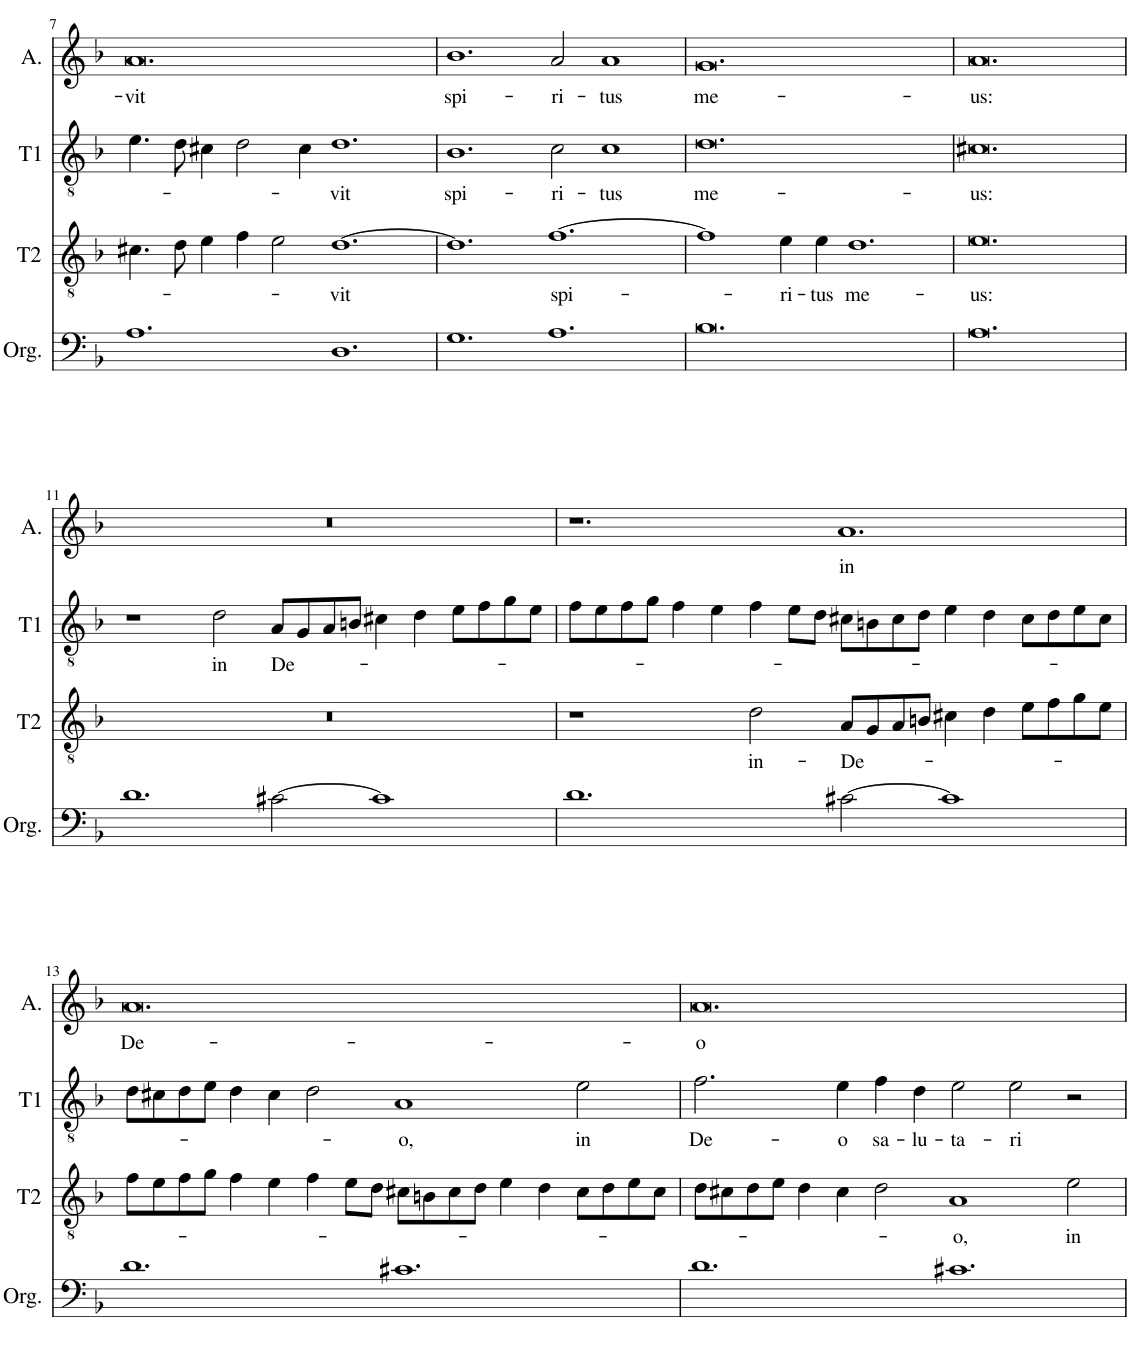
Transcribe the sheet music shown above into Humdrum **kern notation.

**kern	**kern	**text	**kern	**text	**kern	**text
*part4	*part3	*part3	*part2	*part2	*part1	*part1
*staff4	*staff3	*staff3	*staff2	*staff2	*staff1	*staff1
*I"Orgue	*I"Ténor 2	*	*I"Ténor 1	*	*I"Alto	*
*I'Org.	*I'T2	*	*I'T1	*	*I'A.	*
!!LO:PB:g=z
*clefF4	*clefGv2	*	*clefGv2	*	*clefG2	*
*k[b-]	*k[b-]	*	*k[b-]	*	*k[b-]	*
*M6/2	*M6/2	*	*M6/2	*	*M6/2	*
=7	=7	=7	=7	=7	=7	=7
!	!	!	!	!	!	!LO:LY:b
1.A	4.c#X\	.	4.e\	.	0.a	-vit
.	8d\	.	8d\	.	.	.
.	4e\	.	4c#X\	.	.	.
.	4f\	.	2d\	.	.	.
.	2e\	.	.	.	.	.
.	.	.	4c#\	.	.	.
!	!	!LO:LY:b	!	!LO:LY:b	!	!
1.D	[1.d	-vit	1.d	-vit	.	.
=8	=8	=8	=8	=8	=8	=8
!	!	!	!	!LO:LY:b	!	!LO:LY:b
1.G	1.d]	.	1.B-	spi-	1.b-	spi-
!	!	!LO:LY:b	!	!LO:LY:b	!	!LO:LY:b
1.A	[1.f	spi-	2c\	-ri-	2a/	-ri-
!	!	!	!	!LO:LY:b	!	!LO:LY:b
.	.	.	1c	-tus	1a	-tus
=9	=9	=9	=9	=9	=9	=9
!	!	!	!	!LO:LY:b	!	!LO:LY:b
0.B-	1f]	.	0.d	me-	0.g	me-
!	!	!LO:LY:b	!	!	!	!
.	4e\	-ri-	.	.	.	.
!	!	!LO:LY:b	!	!	!	!
.	4e\	-tus	.	.	.	.
!	!	!LO:LY:b	!	!	!	!
.	1.d	me-	.	.	.	.
=10	=10	=10	=10	=10	=10	=10
!	!	!LO:LY:b	!	!LO:LY:b	!	!LO:LY:b
0.A	0.e	-us:	0.c#X	-us:	0.a	-us:
!!LO:LB:g=z
=11	=11	=11	=11	=11	=11	=11
1.d	0.r	.	1r	.	0.r	.
!	!	!	!	!LO:LY:b	!	!
.	.	.	2d\	in	.	.
!	!	!	!	!LO:LY:b	!	!
[2c#X\	.	.	8A/L	De-	.	.
.	.	.	8G/	.	.	.
.	.	.	8A/	.	.	.
.	.	.	8Bn/J	.	.	.
1c#]	.	.	4c#X\	.	.	.
.	.	.	4d\	.	.	.
.	.	.	8e\L	.	.	.
.	.	.	8f\	.	.	.
.	.	.	8g\	.	.	.
.	.	.	8e\J	.	.	.
=12	=12	=12	=12	=12	=12	=12
1.d	1r	.	8f\L	.	1.r	.
.	.	.	8e\	.	.	.
.	.	.	8f\	.	.	.
.	.	.	8g\J	.	.	.
.	.	.	4f\	.	.	.
.	.	.	4e\	.	.	.
!	!	!LO:LY:b	!	!	!	!
.	2d\	in-	4f\	.	.	.
.	.	.	8e\L	.	.	.
.	.	.	8d\J	.	.	.
!	!	!LO:LY:b	!	!	!	!LO:LY:b
[2c#X\	8A/L	-De-	8c#X\L	.	1.a	in
.	8G/	.	8Bn\	.	.	.
.	8A/	.	8c#\	.	.	.
.	8Bn/J	.	8d\J	.	.	.
1c#]	4c#X\	.	4e\	.	.	.
.	4d\	.	4d\	.	.	.
.	8e\L	.	8c#\L	.	.	.
.	8f\	.	8d\	.	.	.
.	8g\	.	8e\	.	.	.
.	8e\J	.	8c#\J	.	.	.
!!LO:LB:g=z
=13	=13	=13	=13	=13	=13	=13
!	!	!	!	!	!	!LO:LY:b
1.d	8f\L	.	8d\L	.	0.a	De-
.	8e\	.	8c#X\	.	.	.
.	8f\	.	8d\	.	.	.
.	8g\J	.	8e\J	.	.	.
.	4f\	.	4d\	.	.	.
.	4e\	.	4c#\	.	.	.
.	4f\	.	2d\	.	.	.
.	8e\L	.	.	.	.	.
.	8d\J	.	.	.	.	.
!	!	!	!	!LO:LY:b	!	!
1.c#X	8c#X\L	.	1A	-o,	.	.
.	8Bn\	.	.	.	.	.
.	8c#\	.	.	.	.	.
.	8d\J	.	.	.	.	.
.	4e\	.	.	.	.	.
.	4d\	.	.	.	.	.
!	!	!	!	!LO:LY:b	!	!
.	8c#\L	.	2e\	in	.	.
.	8d\	.	.	.	.	.
.	8e\	.	.	.	.	.
.	8c#\J	.	.	.	.	.
=14	=14	=14	=14	=14	=14	=14
!	!	!	!	!LO:LY:b	!	!LO:LY:b
1.d	8d\L	.	2.f\	De-	0.a	-o
.	8c#X\	.	.	.	.	.
.	8d\	.	.	.	.	.
.	8e\J	.	.	.	.	.
.	4d\	.	.	.	.	.
!	!	!	!	!LO:LY:b	!	!
.	4c#\	.	4e\	-o	.	.
!	!	!	!	!LO:LY:b	!	!
.	2d\	.	4f\	sa-	.	.
!	!	!	!	!LO:LY:b	!	!
.	.	.	4d\	-lu-	.	.
!	!	!LO:LY:b	!	!LO:LY:b	!	!
1.c#X	1A	-o,	2e\	-ta-	.	.
!	!	!	!	!LO:LY:b	!	!
.	.	.	2e\	-ri	.	.
!	!	!LO:LY:b	!	!	!	!
.	2e\	in	2r	.	.	.
=	=	=	=	=	=	=
*-	*-	*-	*-	*-	*-	*-
